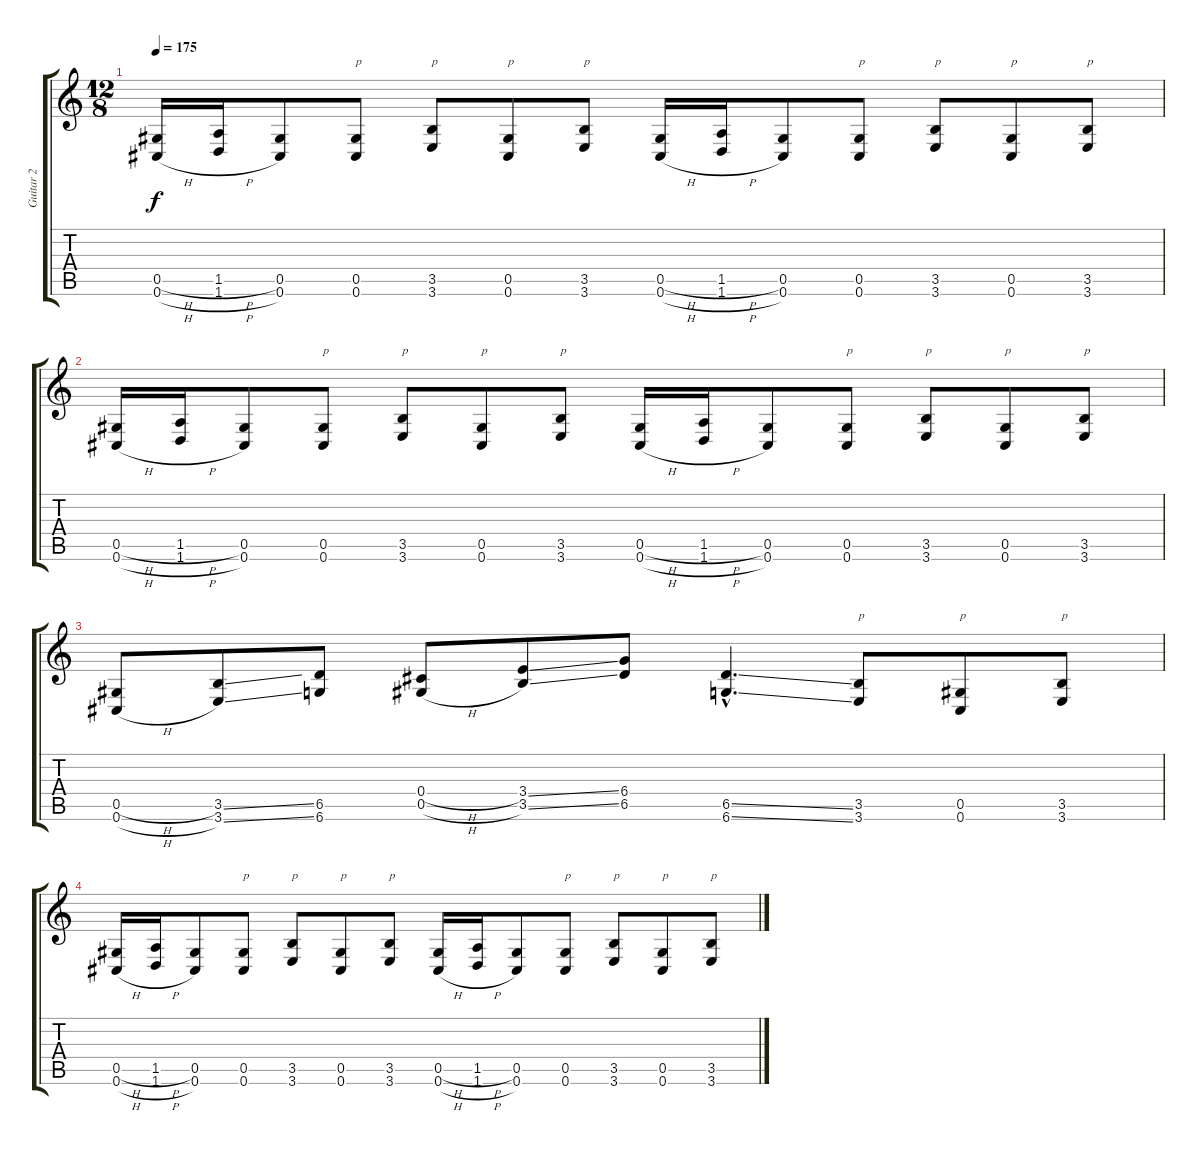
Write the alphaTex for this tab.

\track ("Guitar 2" "Guitar 2") {instrument distortionguitar}
\staff {score tabs}
\tuning (Eb4 Bb3 Gb3 Db3 Ab2 Db2) {hide}
\ts (12 8)
\tempo 175
\clef g2
\ks c
(0.5{h} 0.6{h}).16{dy f} (1.5{h} 1.6{h}).16 (0.5 0.6).8 (0.5 0.6).8{txt "p"} (3.5 3.6).8{txt "p"} (0.5 0.6).8{txt "p"} (3.5 3.6).8{txt "p"} (0.5{h} 0.6{h}).16 (1.5{h} 1.6{h}).16 (0.5 0.6).8 (0.5 0.6).8{txt "p"} (3.5 3.6).8{txt "p"} (0.5 0.6).8{txt "p"} (3.5 3.6).8{txt "p"} |
(0.5{h} 0.6{h}).16 (1.5{h} 1.6{h}).16 (0.5 0.6).8 (0.5 0.6).8{txt "p"} (3.5 3.6).8{txt "p"} (0.5 0.6).8{txt "p"} (3.5 3.6).8{txt "p"} (0.5{h} 0.6{h}).16 (1.5{h} 1.6{h}).16 (0.5 0.6).8 (0.5 0.6).8{txt "p"} (3.5 3.6).8{txt "p"} (0.5 0.6).8{txt "p"} (3.5 3.6).8{txt "p"} |
(0.5{h} 0.6{h}).8 (3.5{ss} 3.6{ss}).8 (6.5 6.6).8 (0.4{h} 0.5{h}).8 (3.4{ss} 3.5{ss}).8 (6.4 6.5).8 (6.5{ss hac} 6.6{ss hac}).4{d} (3.5 3.6).8{txt "p"} (0.5 0.6).8{txt "p"} (3.5 3.6).8{txt "p"} |
(0.5{h} 0.6{h}).16 (1.5{h} 1.6{h}).16 (0.5 0.6).8 (0.5 0.6).8{txt "p"} (3.5 3.6).8{txt "p"} (0.5 0.6).8{txt "p"} (3.5 3.6).8{txt "p"} (0.5{h} 0.6{h}).16 (1.5{h} 1.6{h}).16 (0.5 0.6).8 (0.5 0.6).8{txt "p"} (3.5 3.6).8{txt "p"} (0.5 0.6).8{txt "p"} (3.5 3.6).8{txt "p"}
